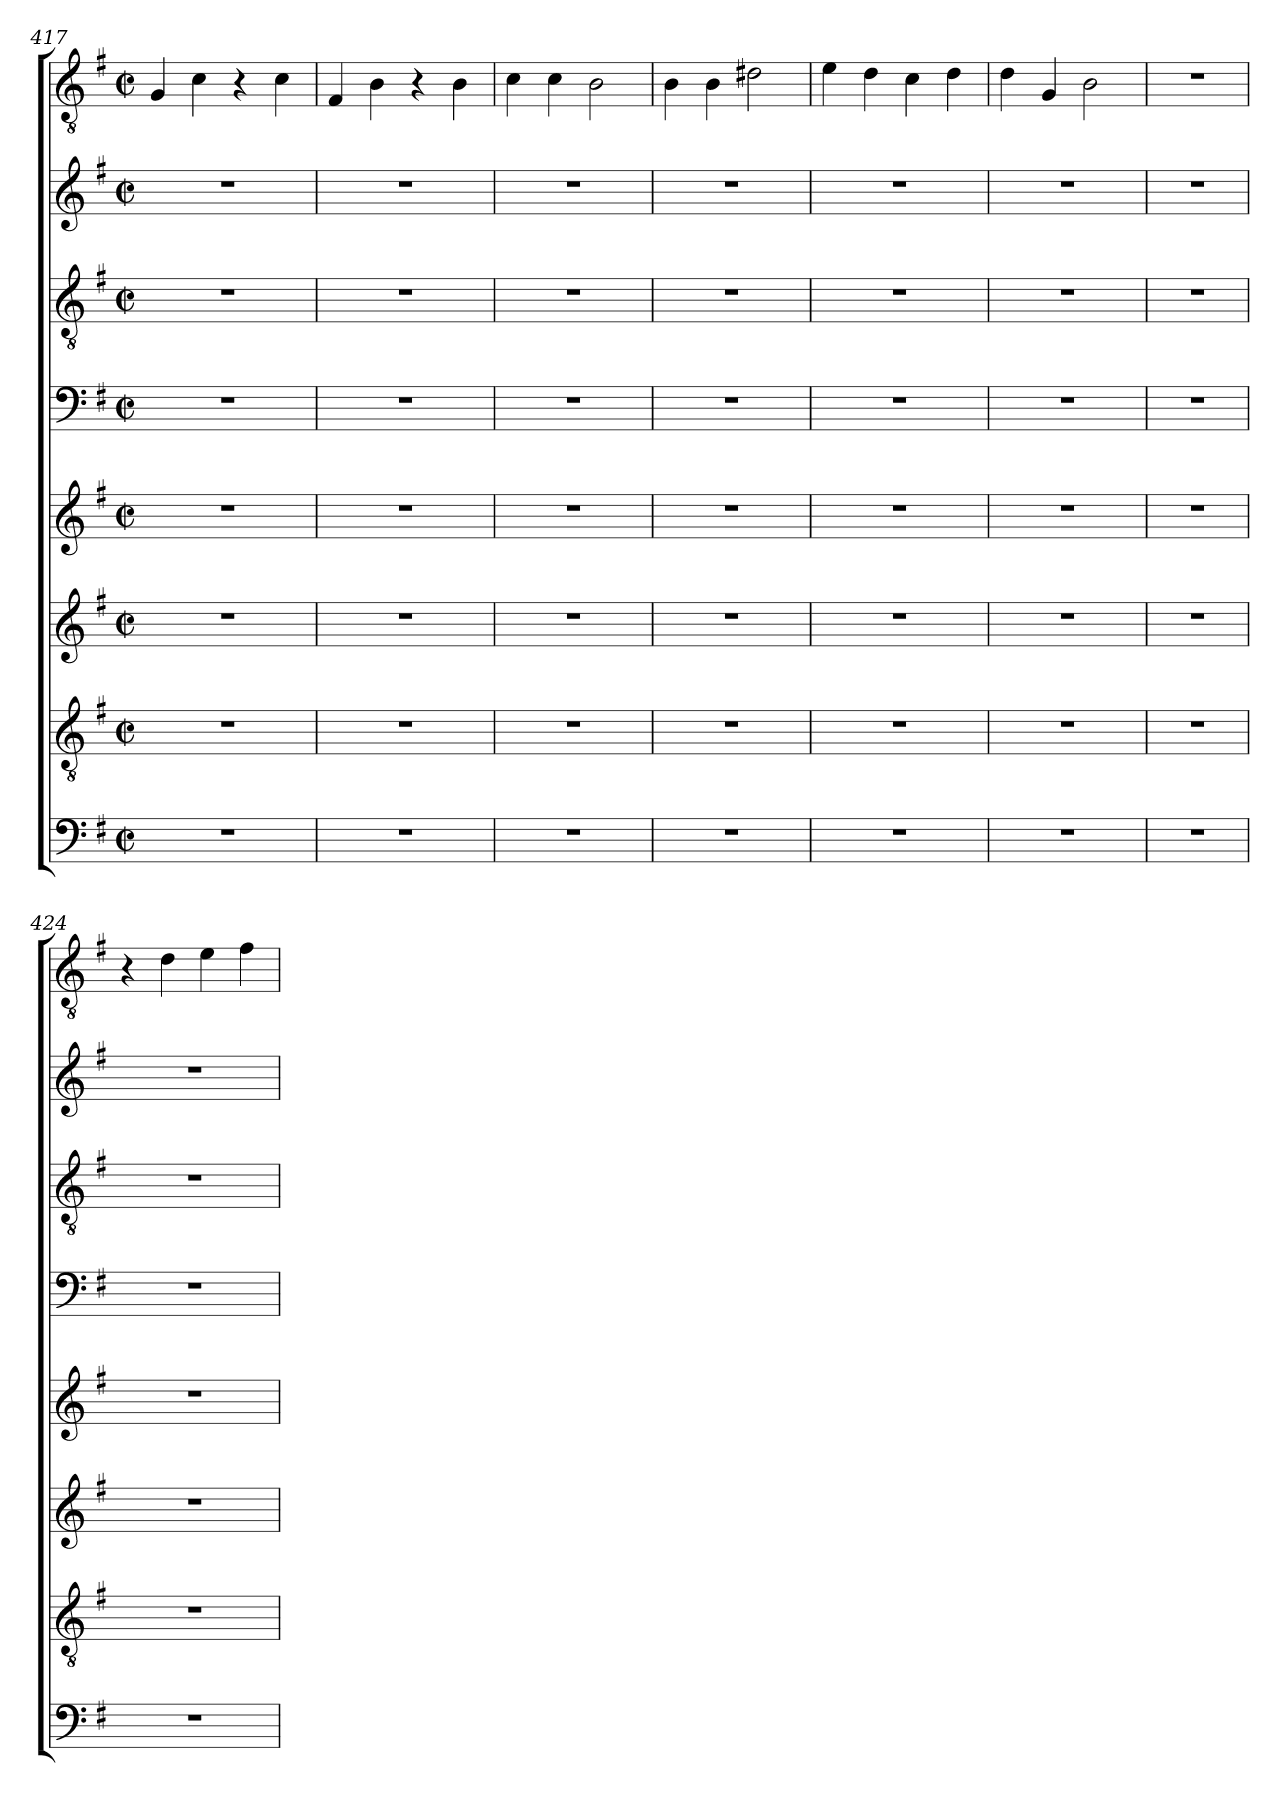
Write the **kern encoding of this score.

**kern	**kern	**kern	**kern	**kern	**kern	**kern	**kern
*part8	*part7	*part6	*part5	*part4	*part3	*part2	*part1
*staff8	*staff7	*staff6	*staff5	*staff4	*staff3	*staff2	*staff1
*clefF4	*clefGv2	*clefG2	*clefG2	*clefF4	*clefGv2	*clefG2	*clefGv2
*k[f#]	*k[f#]	*k[f#]	*k[f#]	*k[f#]	*k[f#]	*k[f#]	*k[f#]
*G:	*G:	*G:	*G:	*G:	*G:	*G:	*G:
*M2/2	*M2/2	*M2/2	*M2/2	*M2/2	*M2/2	*M2/2	*M2/2
*met(c|)	*met(c|)	*met(c|)	*met(c|)	*met(c|)	*met(c|)	*met(c|)	*met(c|)
=417	=417	=417	=417	=417	=417	=417	=417
1r	1r	1r	1r	1r	1r	1r	4G/
.	.	.	.	.	.	.	4c\
.	.	.	.	.	.	.	4r
.	.	.	.	.	.	.	4c\
=418	=418	=418	=418	=418	=418	=418	=418
1r	1r	1r	1r	1r	1r	1r	4F#/
.	.	.	.	.	.	.	4B\
.	.	.	.	.	.	.	4r
.	.	.	.	.	.	.	4B\
=419	=419	=419	=419	=419	=419	=419	=419
1r	1r	1r	1r	1r	1r	1r	4c\
.	.	.	.	.	.	.	4c\
.	.	.	.	.	.	.	2B\
=420	=420	=420	=420	=420	=420	=420	=420
1r	1r	1r	1r	1r	1r	1r	4B\
.	.	.	.	.	.	.	4B\
.	.	.	.	.	.	.	2d#X\
=421	=421	=421	=421	=421	=421	=421	=421
1r	1r	1r	1r	1r	1r	1r	4e\
.	.	.	.	.	.	.	4d\
.	.	.	.	.	.	.	4c\
.	.	.	.	.	.	.	4d\
=422	=422	=422	=422	=422	=422	=422	=422
1r	1r	1r	1r	1r	1r	1r	4d\
.	.	.	.	.	.	.	4G/
.	.	.	.	.	.	.	2B\
!!LO:LB:g=z
=423	=423	=423	=423	=423	=423	=423	=423
1r	1r	1r	1r	1r	1r	1r	1r
=424	=424	=424	=424	=424	=424	=424	=424
1r	1r	1r	1r	1r	1r	1r	4r
.	.	.	.	.	.	.	4d\
.	.	.	.	.	.	.	4e\
.	.	.	.	.	.	.	4f#\
=	=	=	=	=	=	=	=
*-	*-	*-	*-	*-	*-	*-	*-
